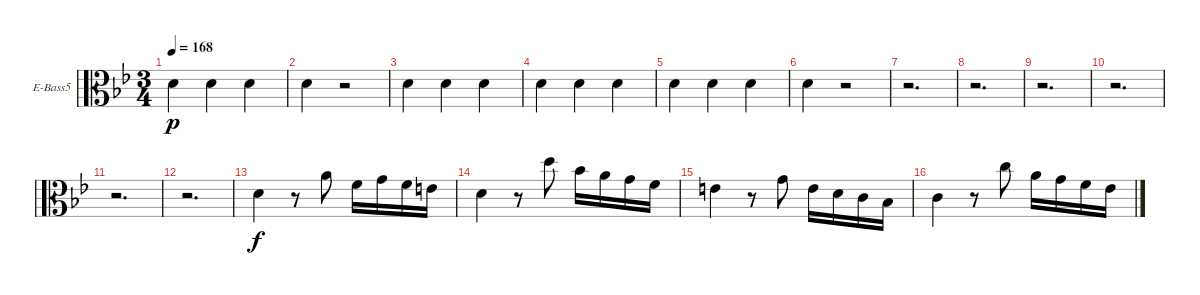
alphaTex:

\defaultSystemsLayout 4
\bracketExtendMode groupsimilarinstruments
\firstSystemTrackNameOrientation horizontal
\otherSystemsTrackNameOrientation horizontal
\track ("Viola" "E-Bass5") {instrument electricbassfinger}
\staff {score}
\tuning (G2 D2 A1 E1 B0)
\ts (3 4)
\tempo 168
\clef c3
\ks gminor
7.1.4{dy p} 7.1.4 7.1.4 |
7.1.4 r.2 |
7.1.4 7.1.4 7.1.4 |
7.1.4 7.1.4 7.1.4 |
7.1.4 7.1.4 7.1.4 |
7.1.4 r.2 |
r.2{d} |
r.2{d} |
r.2{d} |
r.2{d} |
r.2{d} |
r.2{d} |
7.1.4{dy f} r.8 14.1.8 15.2.16 17.2.16 15.2.16 14.2.16 |
12.2.4 r.8 19.1.8 20.2.16 19.2.16 17.2.16 15.2.16 |
14.2.4 r.8 12.1.8 14.2.16 12.2.16 10.2.16 8.2.16 |
10.2.4 r.8 17.1.8 19.2.16 17.2.16 15.2.16 13.2.16
